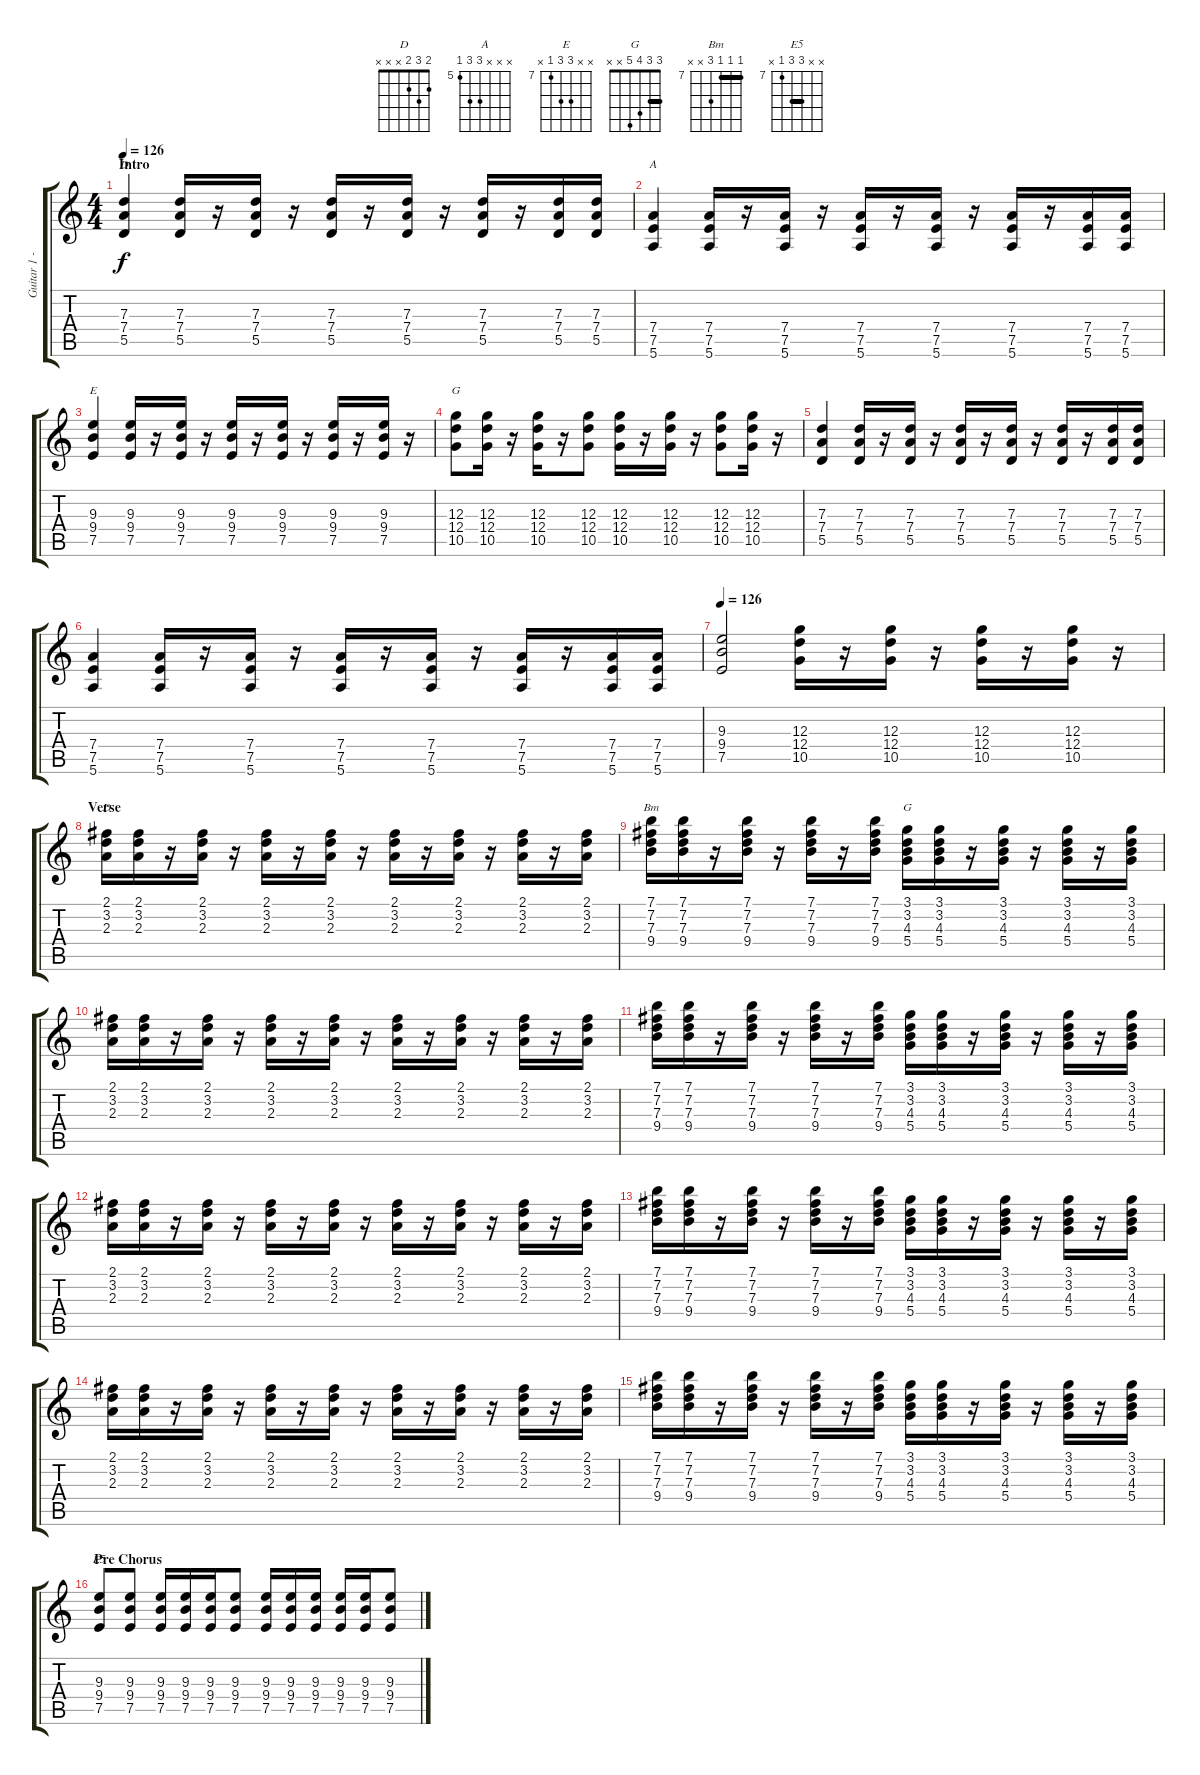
\track ("Guitar 1 - Mathias" "Guitar 1 -") {instrument distortionguitar}
\staff {score tabs}
\tuning (E4 B3 G3 D3 A2 E2) {hide}
\chord ("D" x x 7 7 5 x) {firstfret 5}
\chord ("A" x x x 7 7 5) {firstfret 5}
\chord ("E" x x 9 9 7 x) {firstfret 7}
\chord ("G" x x 12 12 10 x) {firstfret 10}
\chord ("D" 2 3 2 x x x)
\chord ("Bm" 7 7 7 9 x x) {firstfret 7 barre 7}
\chord ("G" 3 3 4 5 x x) {barre 3}
\chord ("E5" x x 9 9 7 x) {firstfret 7 barre 9}
\ts (4 4)
\section ("" "Intro")
\tempo 126
\tempo 145
\tempo 126
\clef g2
\ks c
(7.3 7.4 5.5).4{ch "D" dy f instrument distortionguitar} (7.3 7.4 5.5).16 r.16 (7.3 7.4 5.5).16 r.16 (7.3 7.4 5.5).16 r.16 (7.3 7.4 5.5).16 r.16 (7.3 7.4 5.5).16 r.16 (7.3 7.4 5.5).16 (7.3 7.4 5.5).16 |
(7.4 7.5 5.6).4{ch "A"} (7.4 7.5 5.6).16 r.16 (7.4 7.5 5.6).16 r.16 (7.4 7.5 5.6).16 r.16 (7.4 7.5 5.6).16 r.16 (7.4 7.5 5.6).16 r.16 (7.4 7.5 5.6).16 (7.4 7.5 5.6).16 |
(9.3 9.4 7.5).4{ch "E"} (9.3 9.4 7.5).16 r.16 (9.3 9.4 7.5).16 r.16 (9.3 9.4 7.5).16 r.16 (9.3 9.4 7.5).16 r.16 (9.3 9.4 7.5).16 r.16 (9.3 9.4 7.5).16 r.16 |
(12.3 12.4 10.5).8{ch "G"} (12.3 12.4 10.5).16 r.16 (12.3 12.4 10.5).16 r.16 (12.3 12.4 10.5).8 (12.3 12.4 10.5).16 r.16 (12.3 12.4 10.5).16 r.16 (12.3 12.4 10.5).8 (12.3 12.4 10.5).16 r.16 |
(7.3 7.4 5.5).4 (7.3 7.4 5.5).16 r.16 (7.3 7.4 5.5).16 r.16 (7.3 7.4 5.5).16 r.16 (7.3 7.4 5.5).16 r.16 (7.3 7.4 5.5).16 r.16 (7.3 7.4 5.5).16 (7.3 7.4 5.5).16 |
(7.4 7.5 5.6).4 (7.4 7.5 5.6).16 r.16 (7.4 7.5 5.6).16 r.16 (7.4 7.5 5.6).16 r.16 (7.4 7.5 5.6).16 r.16 (7.4 7.5 5.6).16 r.16 (7.4 7.5 5.6).16 (7.4 7.5 5.6).16 |
\tempo 126
(9.3 9.4 7.5).2 (12.3 12.4 10.5).16 r.16 (12.3 12.4 10.5).16 r.16 (12.3 12.4 10.5).16 r.16 (12.3 12.4 10.5).16 r.16 |
\section ("" "Verse")
(2.1 3.2 2.3).16{ch "D"} (2.1 3.2 2.3).16 r.16 (2.1 3.2 2.3).16 r.16 (2.1 3.2 2.3).16 r.16 (2.1 3.2 2.3).16 r.16 (2.1 3.2 2.3).16 r.16 (2.1 3.2 2.3).16 r.16 (2.1 3.2 2.3).16 r.16 (2.1 3.2 2.3).16 |
(7.1 7.2 7.3 9.4).16{ch "Bm"} (7.1 7.2 7.3 9.4).16 r.16 (7.1 7.2 7.3 9.4).16 r.16 (7.1 7.2 7.3 9.4).16 r.16 (7.1 7.2 7.3 9.4).16 (3.1 3.2 4.3 5.4).16{ch "G"} (3.1 3.2 4.3 5.4).16 r.16 (3.1 3.2 4.3 5.4).16 r.16 (3.1 3.2 4.3 5.4).16 r.16 (3.1 3.2 4.3 5.4).16 |
(2.1 3.2 2.3).16 (2.1 3.2 2.3).16 r.16 (2.1 3.2 2.3).16 r.16 (2.1 3.2 2.3).16 r.16 (2.1 3.2 2.3).16 r.16 (2.1 3.2 2.3).16 r.16 (2.1 3.2 2.3).16 r.16 (2.1 3.2 2.3).16 r.16 (2.1 3.2 2.3).16 |
(7.1 7.2 7.3 9.4).16 (7.1 7.2 7.3 9.4).16 r.16 (7.1 7.2 7.3 9.4).16 r.16 (7.1 7.2 7.3 9.4).16 r.16 (7.1 7.2 7.3 9.4).16 (3.1 3.2 4.3 5.4).16 (3.1 3.2 4.3 5.4).16 r.16 (3.1 3.2 4.3 5.4).16 r.16 (3.1 3.2 4.3 5.4).16 r.16 (3.1 3.2 4.3 5.4).16 |
(2.1 3.2 2.3).16 (2.1 3.2 2.3).16 r.16 (2.1 3.2 2.3).16 r.16 (2.1 3.2 2.3).16 r.16 (2.1 3.2 2.3).16 r.16 (2.1 3.2 2.3).16 r.16 (2.1 3.2 2.3).16 r.16 (2.1 3.2 2.3).16 r.16 (2.1 3.2 2.3).16 |
(7.1 7.2 7.3 9.4).16 (7.1 7.2 7.3 9.4).16 r.16 (7.1 7.2 7.3 9.4).16 r.16 (7.1 7.2 7.3 9.4).16 r.16 (7.1 7.2 7.3 9.4).16 (3.1 3.2 4.3 5.4).16 (3.1 3.2 4.3 5.4).16 r.16 (3.1 3.2 4.3 5.4).16 r.16 (3.1 3.2 4.3 5.4).16 r.16 (3.1 3.2 4.3 5.4).16 |
(2.1 3.2 2.3).16 (2.1 3.2 2.3).16 r.16 (2.1 3.2 2.3).16 r.16 (2.1 3.2 2.3).16 r.16 (2.1 3.2 2.3).16 r.16 (2.1 3.2 2.3).16 r.16 (2.1 3.2 2.3).16 r.16 (2.1 3.2 2.3).16 r.16 (2.1 3.2 2.3).16 |
(7.1 7.2 7.3 9.4).16 (7.1 7.2 7.3 9.4).16 r.16 (7.1 7.2 7.3 9.4).16 r.16 (7.1 7.2 7.3 9.4).16 r.16 (7.1 7.2 7.3 9.4).16 (3.1 3.2 4.3 5.4).16 (3.1 3.2 4.3 5.4).16 r.16 (3.1 3.2 4.3 5.4).16 r.16 (3.1 3.2 4.3 5.4).16 r.16 (3.1 3.2 4.3 5.4).16 |
\section ("" "Pre Chorus")
(9.3 9.4 7.5).8{ch "E5"} (9.3 9.4 7.5).8 (9.3 9.4 7.5).16 (9.3 9.4 7.5).16 (9.3 9.4 7.5).16 (9.3 9.4 7.5).8 (9.3 9.4 7.5).16 (9.3 9.4 7.5).16 (9.3 9.4 7.5).16 (9.3 9.4 7.5).16 (9.3 9.4 7.5).16 (9.3 9.4 7.5).8
